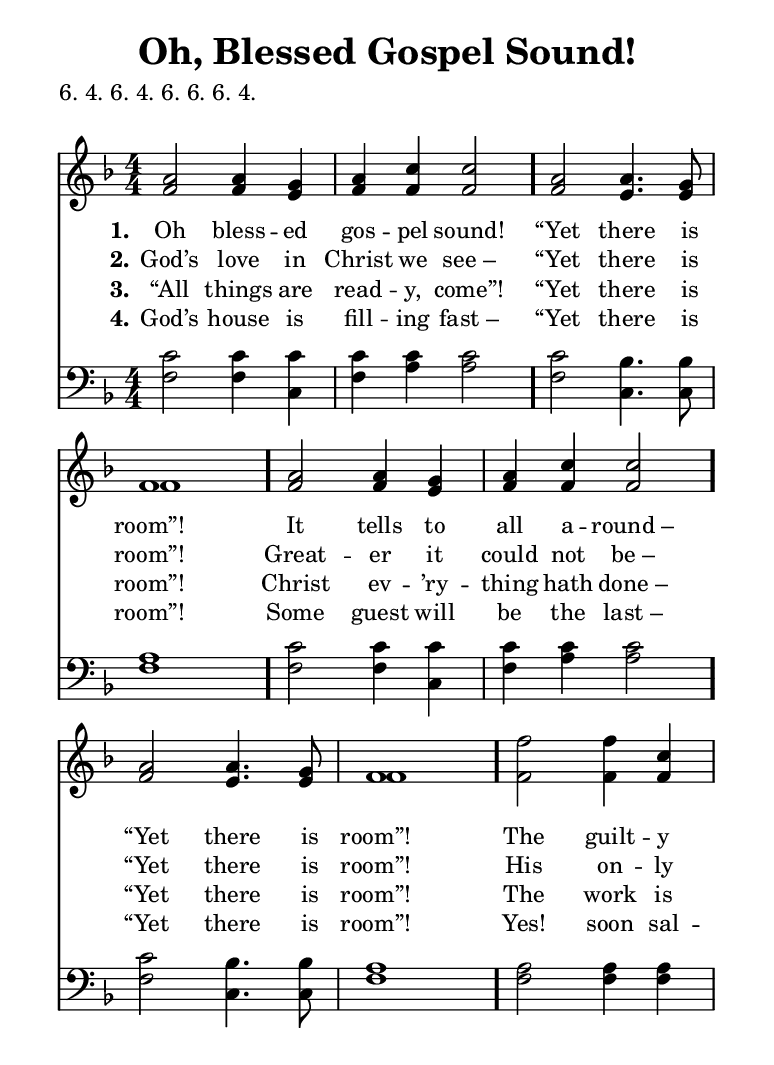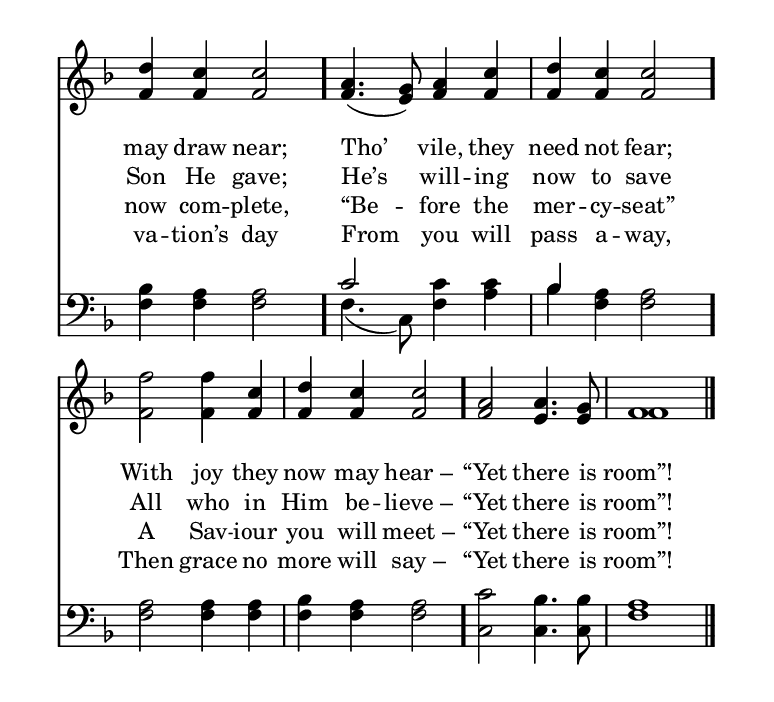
\include "common/global.ily"
\paper {
  \include "common/paper.ily"
  ragged-bottom = ##t
  system-count = #(cond (is-eogsized 4) (#t #f))
  system-system-spacing.padding = 1
  system-system-spacing.basic-distance = 1
}

\header{
  %gospel
  hymnnumber = "56"
  title = "Oh, Blessed Gospel Sound!"
  tunename = "Happy Land"
  meter = "6. 4. 6. 4. 6. 6. 6. 4."
  poet = ""
  composer = ""
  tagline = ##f
}

% for fermata in MIDI
ta = { \tempo 4=120 }
tb = { \tempo 4=60  }

patternAA = { c2       c4 c4 | c4 c4 c2 }
patternAB = { c4.( c8) c4 c4 | c4 c4 c2 }

patternBA = { c2 c4. c8 | c1 }

global = {
  \include "common/overrides.ily"
  \override Staff.TimeSignature.style = #'numbered
  \time 4/4
  \override Score.MetronomeMark.transparent = ##t % hide all fermata changes too
  \ta
  \key f \major
  \autoBeamOff
}

notesSoprano = {
\global
\relative c'' {

  \changePitch \patternAA { a a g | a c c }
  \changePitch \patternBA { a a g | f } \eogbreak
  \changePitch \patternAA { a a g | a c c }
  \changePitch \patternBA { a a g | f } \eogbreak

  \changePitch \patternAA { f' f c | d c c }
  \changePitch \patternAB { a g a c | d c c } \eogbreak
  \changePitch \patternAA { f f c | d c c }
  \changePitch \patternBA { a a g | f }

  \bar "|."

}
}

notesAlto = {
\global
\relative e' {

  \changePitch \patternAA { f f e | f f f }
  \changePitch \patternBA { f e e | f }
  \changePitch \patternAA { f f e | f f f }
  \changePitch \patternBA { f e e | f }

  \changePitch \patternAA { f f f | f f f }
  \changePitch \patternAB { f e f f | f f f }
  \changePitch \patternAA { f f f | f f f }
  \changePitch \patternBA { f e e | f }

}
}

notesTenor = {
\global
\relative a {

  \changePitch \patternAA { c c c | c c c }
  \changePitch \patternBA { c bes bes | a }
  \changePitch \patternAA { c c c | c c c }
  \changePitch \patternBA { c bes bes | a }

  \changePitch \patternAA { a a a | bes a a }
  \changePitch \patternAA { c c c | bes a a }
  \changePitch \patternAA { a a a | bes a a }
  \changePitch \patternBA { c bes bes | a }

}
}

notesBass = {
\global
\relative f {

  \changePitch \patternAA { f f c | f a a }
  \changePitch \patternBA { f c c | f }
  \changePitch \patternAA { f f c | f a a }
  \changePitch \patternBA { f c c | f }

  \changePitch \patternAA { f f f | f f f }
  \changePitch \patternAB { f c f a | bes f f }
  \changePitch \patternAA { f f f | f f f }
  \changePitch \patternBA { c c c | f }

}
}

wordsA = \lyricmode {
\set stanza = "1."

Oh bless -- ed gos -- pel sound! \bar "."
“Yet there is room”! \bar "."
It tells to all a -- round_– \bar "."
“Yet there is room”! \bar "."
The guilt -- y may draw near; \bar "."
Tho’ vile, they need not fear; \bar "."
With joy they now may hear_– \bar "."
“Yet there is room”! \bar "."

}

wordsB = \lyricmode {
\set stanza = "2."

God’s love in Christ we see_–
“Yet there is room”!
Great -- er it could not be_–
“Yet there is room”!
His on -- ly Son He gave;
He’s will -- ing now to save
All who in Him be -- lieve_–
“Yet there is room”!

}

wordsC = \lyricmode {
\set stanza = "3."

“All things are read -- y, come”!
“Yet there is room”!
Christ ev -- ’ry -- thing hath done_–
“Yet there is room”!
The work is now com -- plete,
“Be -- fore the mer -- cy -- seat”
A Sav -- iour you will meet_–
“Yet there is room”!

}

wordsD = \lyricmode {
\set stanza = "4."

God’s house is fill -- ing fast_–
“Yet there is room”!
Some guest will be the last_–
“Yet there is room”!
Yes! soon sal -- va -- tion’s day
From you will pass a -- way,
Then grace no more will say_–
“Yet there is room”!

}

\score {
  \context ChoirStaff <<
    \context Staff = upper <<
      \set Staff.autoBeaming = ##f
      \set ChoirStaff.systemStartDelimiter = #'SystemStartBar
      \set ChoirStaff.printPartCombineTexts = ##f
      \partcombine #'(2 . 9) \notesSoprano \notesAlto
      \context NullVoice = sopranos { \voiceOne << \notesSoprano >> }
      \context Lyrics = one   \lyricsto sopranos \wordsA
      \context Lyrics = two   \lyricsto sopranos \wordsB
      \context Lyrics = three \lyricsto sopranos \wordsC
      \context Lyrics = four  \lyricsto sopranos \wordsD
    >>
    \context Staff = men <<
      \set Staff.autoBeaming = ##f
      \clef bass
      \set ChoirStaff.printPartCombineTexts = ##f
      \partcombine #'(2 . 9) \notesTenor \notesBass
    >>
  >>
  \layout {
    \include "common/layout.ily"
  }
  \midi{
    \include "common/midi.ily"
  }
}

\version "2.19.49"  % necessary for upgrading to future LilyPond versions.

% vi:set et ts=2 sw=2 ai nocindent syntax=lilypond:
